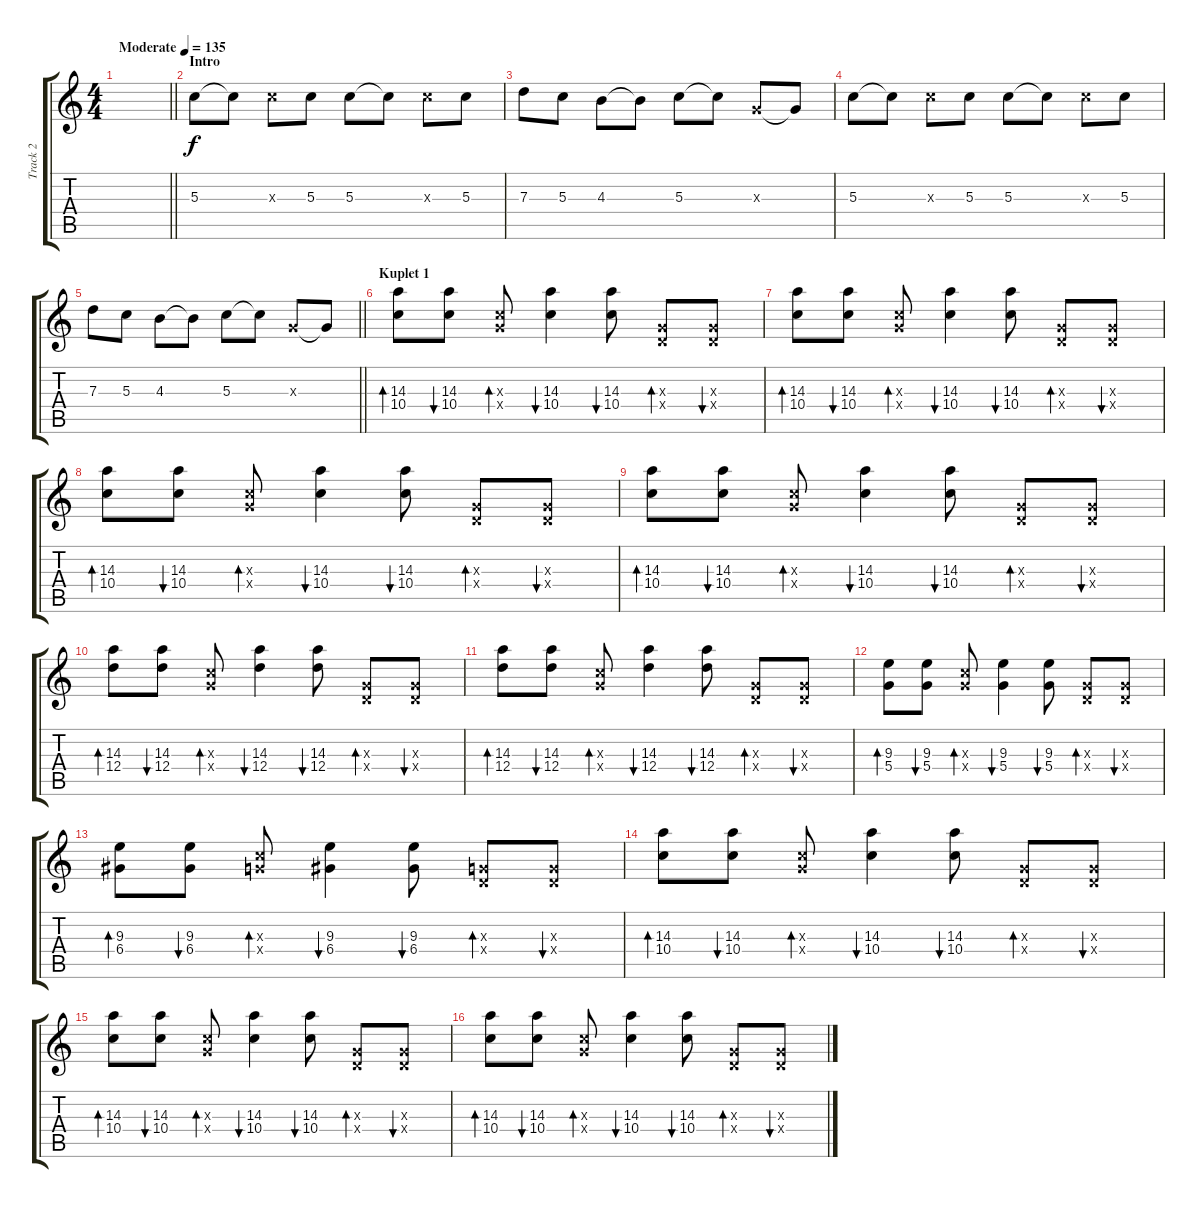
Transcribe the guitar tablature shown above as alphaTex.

\track ("Track 2" "Track 2") {instrument acousticguitarsteel}
\staff {score tabs}
\tuning (E4 B3 G3 D3 A2 E2) {hide}
\ts (4 4)
\tempo (135 "Moderate")
\clef g2
\barLineRight lightlight
\ks c
|
\section ("" "Intro")
5.3.8 5.3{t}.8 5.3{x}.8 5.3.8 5.3.8 5.3{t}.8 5.3{x}.8 5.3.8 |
7.3.8 5.3.8 4.3.8 4.3{t}.8 5.3.8 5.3{t}.8 0.3{x}.8 0.3{t}.8 |
5.3.8 5.3{t}.8 5.3{x}.8 5.3.8 5.3.8 5.3{t}.8 5.3{x}.8 5.3.8 |
\barLineRight lightlight
7.3.8 5.3.8 4.3.8 4.3{t}.8 5.3.8 5.3{t}.8 0.3{x}.8 0.3{t}.8 |
\section ("" "Kuplet 1")
(14.3 10.4).8{bd 60} (14.3 10.4).8{bu 60} (0.3{x} 10.4{x}).8{bd 60} (14.3 10.4).4{bu 60} (14.3 10.4).8{bu 60} (0.3{x} 0.4{x}).8{bd 60} (0.3{x} 0.4{x}).8{bu 60} |
(14.3 10.4).8{bd 60} (14.3 10.4).8{bu 60} (0.3{x} 10.4{x}).8{bd 60} (14.3 10.4).4{bu 60} (14.3 10.4).8{bu 60} (0.3{x} 0.4{x}).8{bd 60} (0.3{x} 0.4{x}).8{bu 60} |
(14.3 10.4).8{bd 60} (14.3 10.4).8{bu 60} (0.3{x} 10.4{x}).8{bd 60} (14.3 10.4).4{bu 60} (14.3 10.4).8{bu 60} (0.3{x} 0.4{x}).8{bd 60} (0.3{x} 0.4{x}).8{bu 60} |
(14.3 10.4).8{bd 60} (14.3 10.4).8{bu 60} (0.3{x} 10.4{x}).8{bd 60} (14.3 10.4).4{bu 60} (14.3 10.4).8{bu 60} (0.3{x} 0.4{x}).8{bd 60} (0.3{x} 0.4{x}).8{bu 60} |
(14.3 12.4).8{bd 60} (14.3 12.4).8{bu 60} (0.3{x} 10.4{x}).8{bd 60} (14.3 12.4).4{bu 60} (14.3 12.4).8{bu 60} (0.3{x} 0.4{x}).8{bd 60} (0.3{x} 0.4{x}).8{bu 60} |
(14.3 12.4).8{bd 60} (14.3 12.4).8{bu 60} (0.3{x} 10.4{x}).8{bd 60} (14.3 12.4).4{bu 60} (14.3 12.4).8{bu 60} (0.3{x} 0.4{x}).8{bd 60} (0.3{x} 0.4{x}).8{bu 60} |
(9.3 5.4).8{bd 60} (9.3 5.4).8{bu 60} (0.3{x} 10.4{x}).8{bd 60} (9.3 5.4).4{bu 60} (9.3 5.4).8{bu 60} (0.3{x} 0.4{x}).8{bd 60} (0.3{x} 0.4{x}).8{bu 60} |
(9.3 6.4).8{bd 60} (9.3 6.4).8{bu 60} (0.3{x} 10.4{x}).8{bd 60} (9.3 6.4).4{bu 60} (9.3 6.4).8{bu 60} (0.3{x} 0.4{x}).8{bd 60} (0.3{x} 0.4{x}).8{bu 60} |
(14.3 10.4).8{bd 60} (14.3 10.4).8{bu 60} (0.3{x} 10.4{x}).8{bd 60} (14.3 10.4).4{bu 60} (14.3 10.4).8{bu 60} (0.3{x} 0.4{x}).8{bd 60} (0.3{x} 0.4{x}).8{bu 60} |
(14.3 10.4).8{bd 60} (14.3 10.4).8{bu 60} (0.3{x} 10.4{x}).8{bd 60} (14.3 10.4).4{bu 60} (14.3 10.4).8{bu 60} (0.3{x} 0.4{x}).8{bd 60} (0.3{x} 0.4{x}).8{bu 60} |
(14.3 10.4).8{bd 60} (14.3 10.4).8{bu 60} (0.3{x} 10.4{x}).8{bd 60} (14.3 10.4).4{bu 60} (14.3 10.4).8{bu 60} (0.3{x} 0.4{x}).8{bd 60} (0.3{x} 0.4{x}).8{bu 60}
